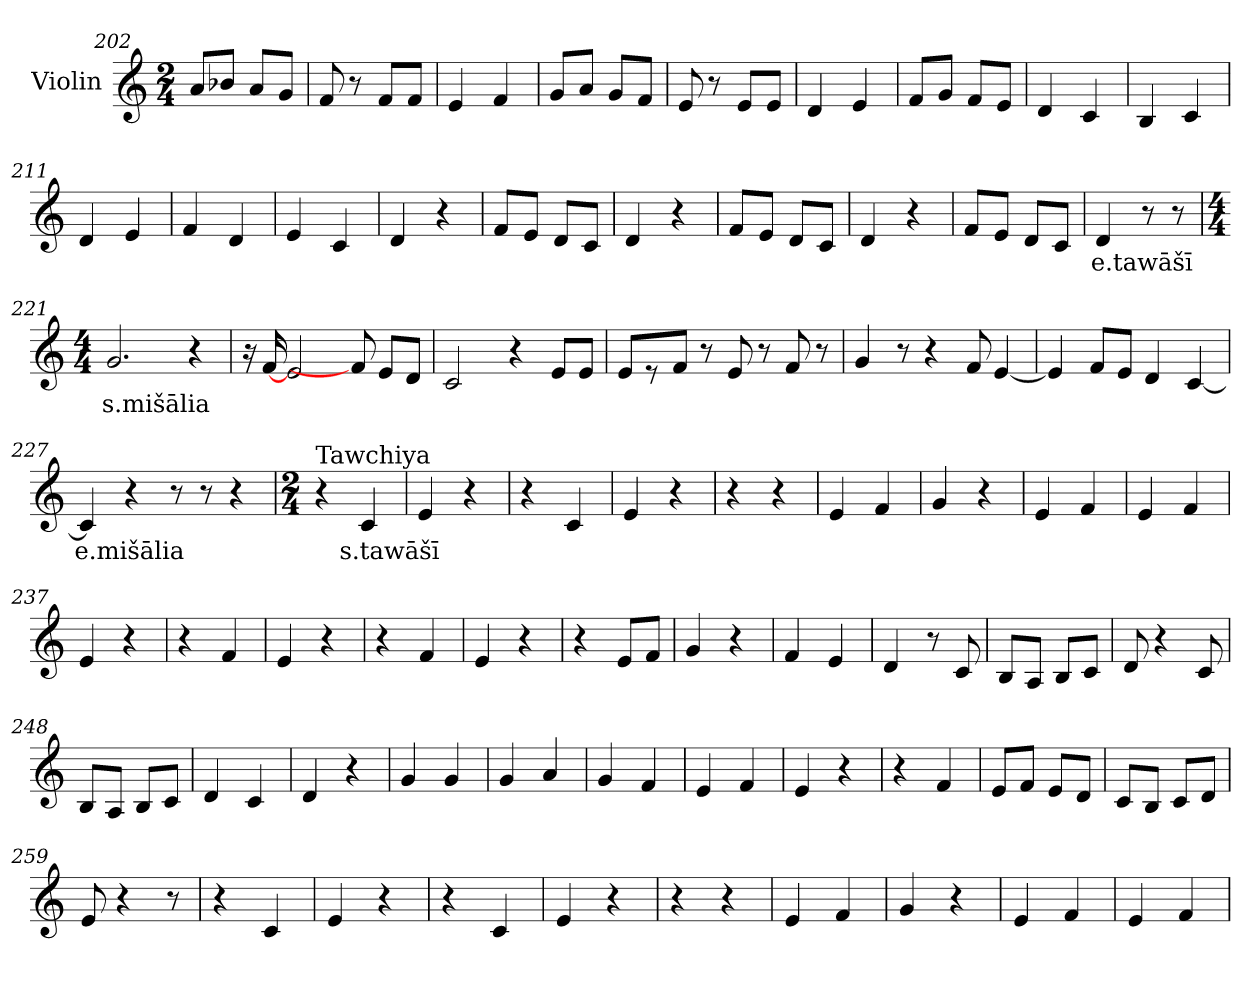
**kern	**text
*part1	*part1
*staff1	*staff1
*I"Violin	*
*clefG2	*
*k[]	*
*M2/4	*
=202	=202
8a/L	.
8b-X/J	.
8a/L	.
8g/J	.
=203	=203
8f/	.
8r	.
8f/L	.
8f/J	.
=204	=204
4e/	.
4f/	.
=205	=205
8g/L	.
8a/J	.
8g/L	.
8f/J	.
=206	=206
8e/	.
8r	.
8e/L	.
8e/J	.
=207	=207
4d/	.
4e/	.
!!LO:PB:g=z
=208	=208
8f/L	.
8g/J	.
8f/L	.
8e/J	.
=209	=209
4d/	.
4c/	.
=210	=210
4B/	.
4c/	.
=211	=211
4d/	.
4e/	.
=212	=212
4f/	.
4d/	.
=213	=213
4e/	.
4c/	.
=214	=214
4d/	.
4r	.
=215	=215
8f/L	.
8e/J	.
8d/L	.
8c/J	.
=216	=216
4d/	.
4r	.
=217	=217
8f/L	.
8e/J	.
8d/L	.
8c/J	.
!!LO:LB:g=z
=218	=218
4d/	.
4r	.
=219	=219
8f/L	.
8e/J	.
8d/L	.
8c/J	.
=220	=220
!	!LO:LY:b
4d/	e.tawāšī
8r	.
8r	.
=221	=221
*M4/4	*
*MM90	*
!	!LO:LY:b
2.g/	s.mišālia
4r	.
=222	=222
16r	.
[16f/	.
2e/	.
8f/]	.
8e/L	.
8d/J	.
=223	=223
2c/	.
4r	.
8e/L	.
8e/J	.
!!LO:LB:g=z
=224	=224
8e/L	.
8r	.
8f/J	.
8r	.
8e/	.
8r	.
8f/	.
8r	.
=225	=225
4g/	.
8r	.
4r	.
8f/	.
[4e/	.
=226	=226
4e/]	.
8f/L	.
8e/J	.
4d/	.
[4c/	.
=227	=227
!	!LO:LY:b
4c/]	e.mišālia
4r	.
8r	.
8r	.
4r	.
=228	=228
*M2/4	*
*MM150	*
!LO:TX:a:t=Tawchiya	!
4r	.
!	!LO:LY:b
4c/	s.tawāšī
=229	=229
4e/	.
4r	.
!!LO:LB:g=z
=230	=230
4r	.
4c/	.
=231	=231
4e/	.
4r	.
=232	=232
4r	.
4r	.
=233	=233
4e/	.
4f/	.
=234	=234
4g/	.
4r	.
=235	=235
4e/	.
4f/	.
=236	=236
4e/	.
4f/	.
=237	=237
4e/	.
4r	.
=238	=238
4r	.
4f/	.
=239	=239
4e/	.
4r	.
=240	=240
4r	.
4f/	.
!!LO:LB:g=z
=241	=241
4e/	.
4r	.
=242	=242
4r	.
8e/L	.
8f/J	.
=243	=243
4g/	.
4r	.
=244	=244
4f/	.
4e/	.
=245	=245
4d/	.
8r	.
8c/	.
=246	=246
8B/L	.
8A/J	.
8B/L	.
8c/J	.
=247	=247
8d/	.
4r	.
8c/	.
=248	=248
8B/L	.
8A/J	.
8B/L	.
8c/J	.
=249	=249
4d/	.
4c/	.
!!LO:LB:g=z
=250	=250
4d/	.
4r	.
=251	=251
4g/	.
4g/	.
=252	=252
4g/	.
4a/	.
=253	=253
4g/	.
4f/	.
=254	=254
4e/	.
4f/	.
=255	=255
4e/	.
4r	.
=256	=256
4r	.
4f/	.
=257	=257
8e/L	.
8f/J	.
8e/L	.
8d/J	.
=258	=258
8c/L	.
8B/J	.
8c/L	.
8d/J	.
=259	=259
8e/	.
4r	.
8r	.
!!LO:LB:g=z
=260	=260
4r	.
4c/	.
=261	=261
4e/	.
4r	.
=262	=262
4r	.
4c/	.
=263	=263
4e/	.
4r	.
=264	=264
4r	.
4r	.
=265	=265
4e/	.
4f/	.
=266	=266
4g/	.
4r	.
=267	=267
4e/	.
4f/	.
=268	=268
4e/	.
4f/	.
=	=
*-	*-
